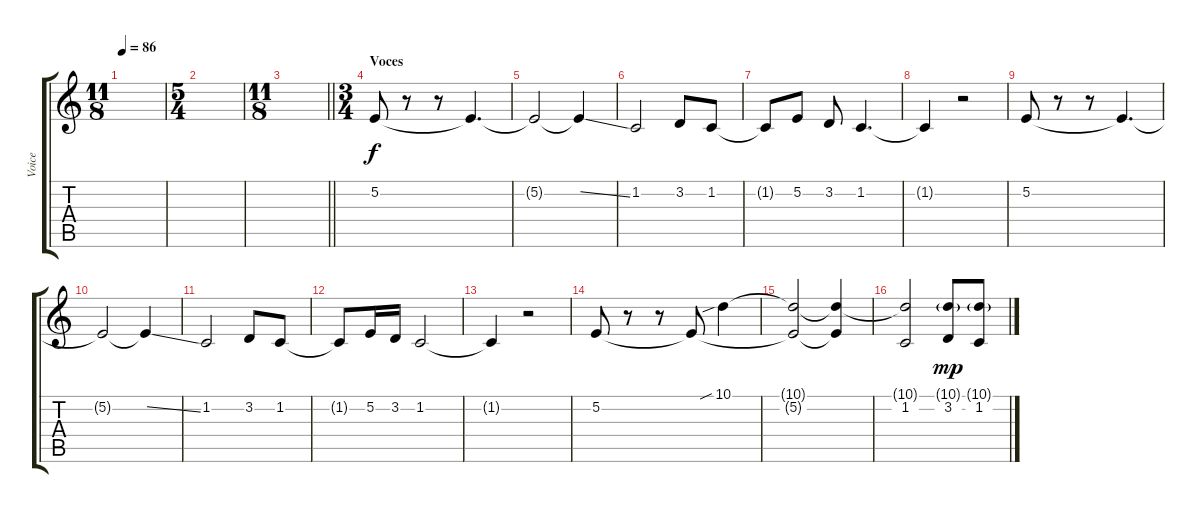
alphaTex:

\track ("Voice" "Voice") {instrument tenorsax}
\staff {score tabs}
\tuning (E4 B3 G3 D3 A2 E2) {hide}
\ts (11 8)
\tempo 86
\clef g2
\ks c
|
\ts (5 4)
|
\ts (11 8)
\barLineRight lightlight
|
\ts (3 4)
\section ("" "Voces")
5.2.8{volume 12} r.8 r.8 5.2{t}.4{d} |
5.2{t}.2 5.2{ss t}.4 |
1.2.2 3.2.8 1.2.8 |
1.2{t}.8 5.2.8 3.2.8 1.2.4{d} |
1.2{t}.4 r.2 |
5.2.8 r.8 r.8 5.2{t}.4{d} |
5.2{t}.2 5.2{ss t}.4 |
1.2.2 3.2.8 1.2.8 |
1.2{t}.8 5.2.16 3.2.16 1.2.2 |
1.2{t}.4 r.2 |
5.2.8 r.8 r.8 5.2{t}.8 10.1{sib}.4 |
(10.1{t} 5.2{t}).2 (10.1{t} 5.2{t}).4 |
(10.1{t} 1.2).2 (10.1{g} 3.2).8{dy mp} (10.1{g} 1.2).8
